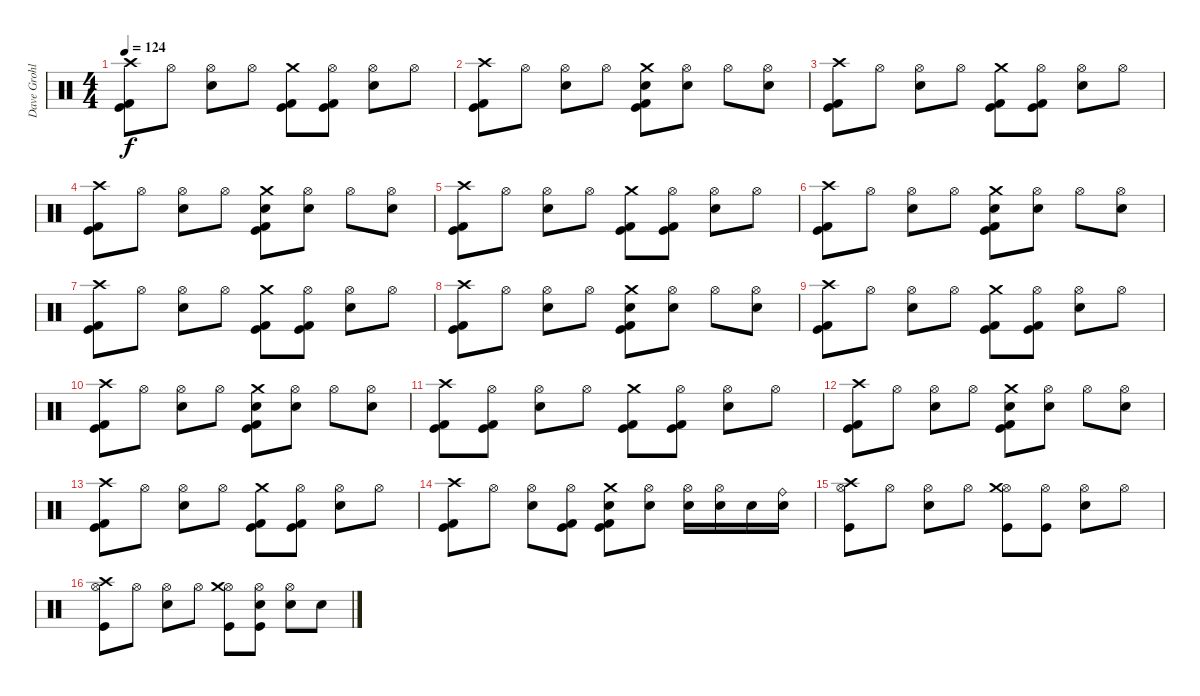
\track ("Dave Grohl" "Dave Grohl") {instrument percussion}
\staff {score}
\articulation defaults
\ts (4 4)
\tempo 124
\clef neutral
\ks c
("Crash high (hit)" "Kick (hit) 2" "Kick (hit)").8{dy f} "Hi-Hat (open)".8 ("Hi-Hat (open)" "Snare (hit) 2").8 "Hi-Hat (open)".8 ("Crash medium (hit)" "Kick (hit) 2" "Kick (hit)").8 ("Hi-Hat (open)" "Kick (hit) 2" "Kick (hit)").8 ("Hi-Hat (open)" "Snare (hit) 2").8 "Hi-Hat (open)".8 |
("Crash high (hit)" "Kick (hit) 2" "Kick (hit)").8 "Hi-Hat (open)".8 ("Hi-Hat (open)" "Snare (hit) 2").8 "Hi-Hat (open)".8 ("Crash medium (hit)" "Snare (hit) 2" "Kick (hit) 2" "Kick (hit)").8 ("Hi-Hat (open)" "Snare (hit) 2").8 "Hi-Hat (open)".8 ("Hi-Hat (open)" "Snare (hit) 2").8 |
("Crash high (hit)" "Kick (hit) 2" "Kick (hit)").8 "Hi-Hat (open)".8 ("Hi-Hat (open)" "Snare (hit) 2").8 "Hi-Hat (open)".8 ("Crash medium (hit)" "Kick (hit) 2" "Kick (hit)").8 ("Hi-Hat (open)" "Kick (hit) 2" "Kick (hit)").8 ("Hi-Hat (open)" "Snare (hit) 2").8 "Hi-Hat (open)".8 |
("Crash high (hit)" "Kick (hit) 2" "Kick (hit)").8 "Hi-Hat (open)".8 ("Hi-Hat (open)" "Snare (hit) 2").8 "Hi-Hat (open)".8 ("Crash medium (hit)" "Snare (hit) 2" "Kick (hit) 2" "Kick (hit)").8 ("Hi-Hat (open)" "Snare (hit) 2").8 "Hi-Hat (open)".8 ("Hi-Hat (open)" "Snare (hit) 2").8 |
("Crash high (hit)" "Kick (hit) 2" "Kick (hit)").8 "Hi-Hat (open)".8 ("Hi-Hat (open)" "Snare (hit) 2").8 "Hi-Hat (open)".8 ("Crash medium (hit)" "Kick (hit) 2" "Kick (hit)").8 ("Hi-Hat (open)" "Kick (hit) 2" "Kick (hit)").8 ("Hi-Hat (open)" "Snare (hit) 2").8 "Hi-Hat (open)".8 |
("Crash high (hit)" "Kick (hit) 2" "Kick (hit)").8 "Hi-Hat (open)".8 ("Hi-Hat (open)" "Snare (hit) 2").8 "Hi-Hat (open)".8 ("Crash medium (hit)" "Snare (hit) 2" "Kick (hit) 2" "Kick (hit)").8 ("Hi-Hat (open)" "Snare (hit) 2").8 "Hi-Hat (open)".8 ("Hi-Hat (open)" "Snare (hit) 2").8 |
("Crash high (hit)" "Kick (hit) 2" "Kick (hit)").8 "Hi-Hat (open)".8 ("Hi-Hat (open)" "Snare (hit) 2").8 "Hi-Hat (open)".8 ("Crash medium (hit)" "Kick (hit) 2" "Kick (hit)").8 ("Hi-Hat (open)" "Kick (hit) 2" "Kick (hit)").8 ("Hi-Hat (open)" "Snare (hit) 2").8 "Hi-Hat (open)".8 |
("Crash high (hit)" "Kick (hit) 2" "Kick (hit)").8 "Hi-Hat (open)".8 ("Hi-Hat (open)" "Snare (hit) 2").8 "Hi-Hat (open)".8 ("Crash medium (hit)" "Snare (hit) 2" "Kick (hit) 2" "Kick (hit)").8 ("Hi-Hat (open)" "Snare (hit) 2").8 "Hi-Hat (open)".8 ("Hi-Hat (open)" "Snare (hit) 2").8 |
("Crash high (hit)" "Kick (hit) 2" "Kick (hit)").8 "Hi-Hat (open)".8 ("Hi-Hat (open)" "Snare (hit) 2").8 "Hi-Hat (open)".8 ("Crash medium (hit)" "Kick (hit) 2" "Kick (hit)").8 ("Hi-Hat (open)" "Kick (hit) 2" "Kick (hit)").8 ("Hi-Hat (open)" "Snare (hit) 2").8 "Hi-Hat (open)".8 |
("Crash high (hit)" "Kick (hit) 2" "Kick (hit)").8 "Hi-Hat (open)".8 ("Hi-Hat (open)" "Snare (hit) 2").8 "Hi-Hat (open)".8 ("Crash medium (hit)" "Snare (hit) 2" "Kick (hit) 2" "Kick (hit)").8 ("Hi-Hat (open)" "Snare (hit) 2").8 "Hi-Hat (open)".8 ("Hi-Hat (open)" "Snare (hit) 2").8 |
("Crash high (hit)" "Kick (hit) 2" "Kick (hit)").8 ("Hi-Hat (open)" "Kick (hit) 2" "Kick (hit)").8 ("Hi-Hat (open)" "Snare (hit) 2").8 "Hi-Hat (open)".8 ("Crash medium (hit)" "Kick (hit) 2" "Kick (hit)").8 ("Hi-Hat (open)" "Kick (hit) 2" "Kick (hit)").8 ("Hi-Hat (open)" "Snare (hit) 2").8 "Hi-Hat (open)".8 |
("Crash high (hit)" "Kick (hit) 2" "Kick (hit)").8 "Hi-Hat (open)".8 ("Hi-Hat (open)" "Snare (hit) 2").8 "Hi-Hat (open)".8 ("Crash medium (hit)" "Snare (hit) 2" "Kick (hit) 2" "Kick (hit)").8 ("Hi-Hat (open)" "Snare (hit) 2").8 "Hi-Hat (open)".8 ("Hi-Hat (open)" "Snare (hit) 2").8 |
("Crash high (hit)" "Kick (hit) 2" "Kick (hit)").8 "Hi-Hat (open)".8 ("Hi-Hat (open)" "Snare (hit) 2").8 "Hi-Hat (open)".8 ("Crash medium (hit)" "Kick (hit) 2" "Kick (hit)").8 ("Hi-Hat (open)" "Kick (hit) 2" "Kick (hit)").8 ("Hi-Hat (open)" "Snare (hit) 2").8 "Hi-Hat (open)".8 |
("Crash high (hit)" "Kick (hit) 2" "Kick (hit)").8 "Hi-Hat (open)".8 ("Hi-Hat (open)" "Snare (hit) 2").8 ("Hi-Hat (open)" "Kick (hit) 2" "Kick (hit)").8 ("Crash medium (hit)" "Snare (hit) 2" "Kick (hit) 2" "Kick (hit)").8 ("Hi-Hat (open)" "Snare (hit) 2").8 ("Hi-Hat (open)" "Snare (hit) 2").16 ("Hi-Hat (open)" "Snare (hit) 2").16 "Snare (hit) 2".16 ("Ride (bell)" "Snare (hit) 2").16 |
("Hi-Hat (open)" "Crash high (hit)" "Kick (hit)").8 "Hi-Hat (open)".8 ("Hi-Hat (open)" "Snare (hit) 2").8 "Hi-Hat (open)".8 ("Hi-Hat (open)" "Crash medium (hit)" "Kick (hit)").8 ("Hi-Hat (open)" "Kick (hit)").8 ("Hi-Hat (open)" "Snare (hit) 2").8 "Hi-Hat (open)".8 |
("Hi-Hat (open)" "Crash high (hit)" "Kick (hit)").8 "Hi-Hat (open)".8 ("Hi-Hat (open)" "Snare (hit) 2").8 "Hi-Hat (open)".8 ("Hi-Hat (open)" "Crash medium (hit)" "Kick (hit)").8 ("Hi-Hat (open)" "Snare (hit) 2" "Kick (hit)").8 ("Hi-Hat (open)" "Snare (hit) 2").8 "Snare (hit) 2".8
